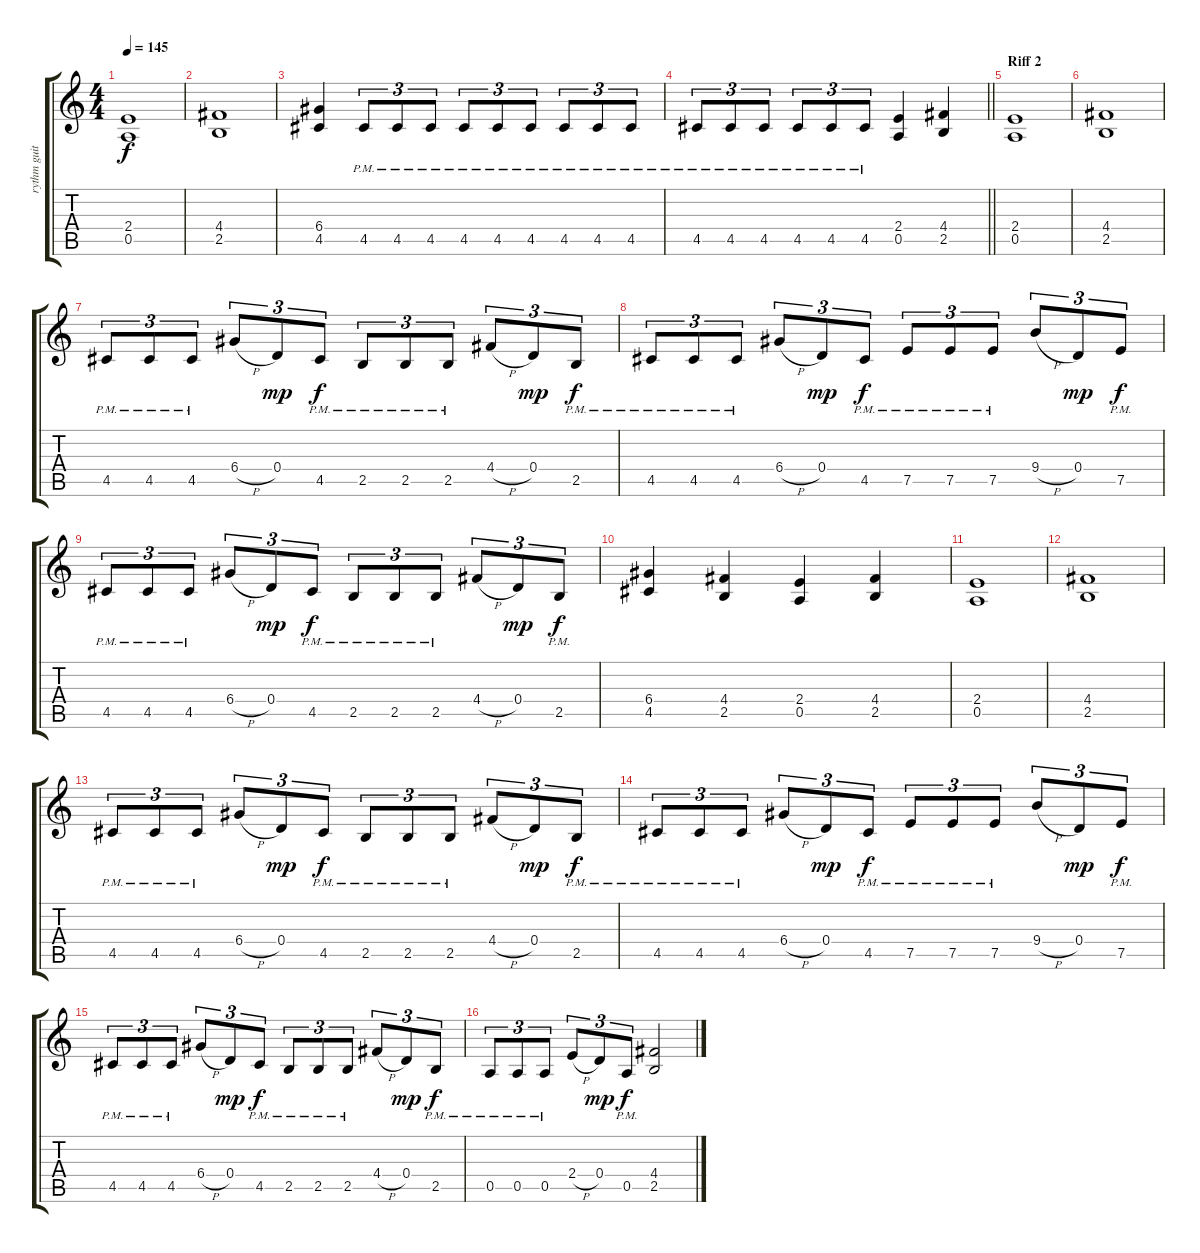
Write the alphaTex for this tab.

\track ("rythm guitar" "rythm guit") {instrument distortionguitar}
\staff {score tabs}
\tuning (E4 B3 G3 D3 A2 E2) {hide}
\ts (4 4)
\tempo 145
\clef g2
\ks c
(2.4 0.5).1{dy f} |
(4.4 2.5).1 |
(6.4 4.5).4 4.5{pm}.8{tu (3 2)} 4.5{pm}.8{tu (3 2)} 4.5{pm}.8{tu (3 2)} 4.5{pm}.8{tu (3 2)} 4.5{pm}.8{tu (3 2)} 4.5{pm}.8{tu (3 2)} 4.5{pm}.8{tu (3 2)} 4.5{pm}.8{tu (3 2)} 4.5{pm}.8{tu (3 2)} |
\barLineRight lightlight
4.5{pm}.8{tu (3 2)} 4.5{pm}.8{tu (3 2)} 4.5{pm}.8{tu (3 2)} 4.5{pm}.8{tu (3 2)} 4.5{pm}.8{tu (3 2)} 4.5{pm}.8{tu (3 2)} (2.4 0.5).4 (4.4 2.5).4 |
\section ("" "Riff 2")
(2.4 0.5).1 |
(4.4 2.5).1 |
4.5{pm}.8{tu (3 2)} 4.5{pm}.8{tu (3 2)} 4.5{pm}.8{tu (3 2)} 6.4{h}.8{tu (3 2)} 0.4.8{tu (3 2) dy mp} 4.5{pm}.8{tu (3 2) dy f} 2.5{pm}.8{tu (3 2)} 2.5{pm}.8{tu (3 2)} 2.5{pm}.8{tu (3 2)} 4.4{h}.8{tu (3 2)} 0.4.8{tu (3 2) dy mp} 2.5{pm}.8{tu (3 2) dy f} |
4.5{pm}.8{tu (3 2)} 4.5{pm}.8{tu (3 2)} 4.5{pm}.8{tu (3 2)} 6.4{h}.8{tu (3 2)} 0.4.8{tu (3 2) dy mp} 4.5{pm}.8{tu (3 2) dy f} 7.5{pm}.8{tu (3 2)} 7.5{pm}.8{tu (3 2)} 7.5{pm}.8{tu (3 2)} 9.4{h}.8{tu (3 2)} 0.4.8{tu (3 2) dy mp} 7.5{pm}.8{tu (3 2) dy f} |
4.5{pm}.8{tu (3 2)} 4.5{pm}.8{tu (3 2)} 4.5{pm}.8{tu (3 2)} 6.4{h}.8{tu (3 2)} 0.4.8{tu (3 2) dy mp} 4.5{pm}.8{tu (3 2) dy f} 2.5{pm}.8{tu (3 2)} 2.5{pm}.8{tu (3 2)} 2.5{pm}.8{tu (3 2)} 4.4{h}.8{tu (3 2)} 0.4.8{tu (3 2) dy mp} 2.5{pm}.8{tu (3 2) dy f} |
(6.4 4.5).4 (4.4 2.5).4 (2.4 0.5).4 (4.4 2.5).4 |
(2.4 0.5).1 |
(4.4 2.5).1 |
4.5{pm}.8{tu (3 2)} 4.5{pm}.8{tu (3 2)} 4.5{pm}.8{tu (3 2)} 6.4{h}.8{tu (3 2)} 0.4.8{tu (3 2) dy mp} 4.5{pm}.8{tu (3 2) dy f} 2.5{pm}.8{tu (3 2)} 2.5{pm}.8{tu (3 2)} 2.5{pm}.8{tu (3 2)} 4.4{h}.8{tu (3 2)} 0.4.8{tu (3 2) dy mp} 2.5{pm}.8{tu (3 2) dy f} |
4.5{pm}.8{tu (3 2)} 4.5{pm}.8{tu (3 2)} 4.5{pm}.8{tu (3 2)} 6.4{h}.8{tu (3 2)} 0.4.8{tu (3 2) dy mp} 4.5{pm}.8{tu (3 2) dy f} 7.5{pm}.8{tu (3 2)} 7.5{pm}.8{tu (3 2)} 7.5{pm}.8{tu (3 2)} 9.4{h}.8{tu (3 2)} 0.4.8{tu (3 2) dy mp} 7.5{pm}.8{tu (3 2) dy f} |
4.5{pm}.8{tu (3 2)} 4.5{pm}.8{tu (3 2)} 4.5{pm}.8{tu (3 2)} 6.4{h}.8{tu (3 2)} 0.4.8{tu (3 2) dy mp} 4.5{pm}.8{tu (3 2) dy f} 2.5{pm}.8{tu (3 2)} 2.5{pm}.8{tu (3 2)} 2.5{pm}.8{tu (3 2)} 4.4{h}.8{tu (3 2)} 0.4.8{tu (3 2) dy mp} 2.5{pm}.8{tu (3 2) dy f} |
0.5{pm}.8{tu (3 2)} 0.5{pm}.8{tu (3 2)} 0.5{pm}.8{tu (3 2)} 2.4{h}.8{tu (3 2)} 0.4.8{tu (3 2) dy mp} 0.5{pm}.8{tu (3 2) dy f} (4.4 2.5).2
